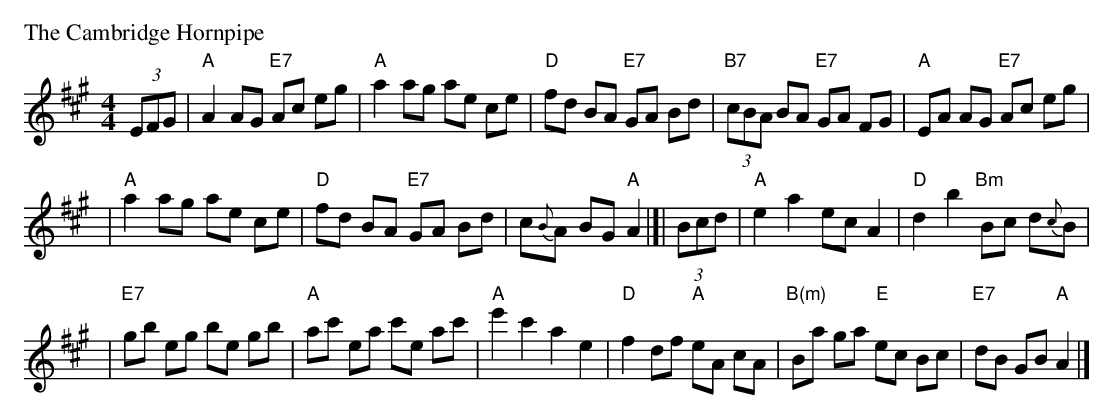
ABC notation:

X:1
P: The Cambridge Hornpipe
L: 1/8
M: 4/4
K: A
(3EFG | "A"A2 AG "E7"Ac eg | "A"a2 ag ae ce | "D"fd BA "E7"GA Bd | "B7"(3cBA BA "E7"GA FG | "A"EA AG "E7"Ac eg |
| "A"a2 ag ae ce | "D"fd BA "E7"GA Bd | c{B}A BG "A"A2 |]| (3Bcd | "A"e2 a2 ec A2 | "D"d2 b2 "Bm"Bc d{c}B |
| "E7"gb eg be gb | "A"ac' ea c'e ac' | "A"e'2 c'2 a2 e2 | "D"f2 df "A"eA cA | "B(m)"Ba ga "E"ec Bc | "E7"dB GB "A"A2 |]
